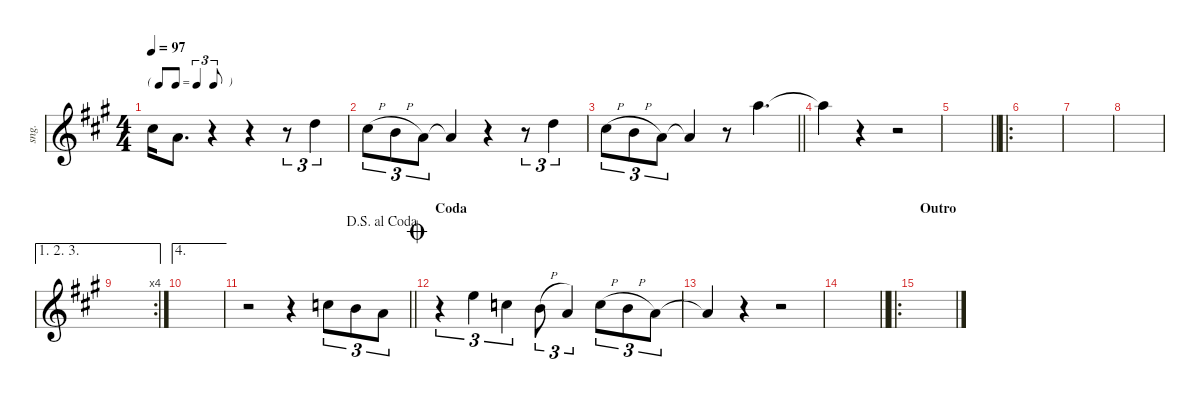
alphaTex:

\defaultSystemsLayout 4
\hideDynamics
\bracketExtendMode nobrackets
\otherSystemsTrackNameOrientation horizontal
\track ("Singer" "sng.") {instrument voiceoohs}
\staff {score}
\tuning (E4 B3 G3 D3 A2 E2)
\ts (4 4)
\tf triplet8th
\tempo 97
\clef g2
\ks a
9.1{acc #}.16{dy mf beam Down} 5.1{acc forcenatural}.8{d beam Down} r.4{beam Down} r.4{beam Down} r.8{tu (3 2) beam Down} 10.1{acc forcenatural}.4{tu (3 2) beam Down} |
9.1{h acc #}.8{tu (3 2) beam Down} 7.1{h acc forcenatural}.8{tu (3 2) beam Down} 5.1{acc forcenatural}.8{tu (3 2) beam Down} 5.1{t acc forcenatural}.4{beam Up} r.4{beam Up} r.8{tu (3 2) beam Up} 10.1{acc forcenatural}.4{tu (3 2) beam Down} |
\barLineRight lightlight
9.1{h acc #}.8{tu (3 2) beam Down} 7.1{h acc forcenatural}.8{tu (3 2) beam Down} 5.1{acc forcenatural}.8{tu (3 2) beam Down} 5.1{t acc forcenatural}.4{beam Up} r.8{beam Up} 17.1{acc forcenatural}.4{d beam Down} |
17.1{t acc forcenatural}.4{beam Down} r.4{beam Down} r.2{beam Down} |
\barLineRight lightlight
|
\ro
|
|
|
\ae (1 2 3)
\rc 4
|
\ae 4
|
\jump dalsegnoalcoda
\barLineRight lightlight
r.2{beam Down} r.4{beam Down} 8.1{acc forcenatural}.8{tu (3 2) beam Down} 7.1{acc forcenatural}.8{tu (3 2) beam Down} 5.1{acc forcenatural}.8{tu (3 2) beam Down} |
\section ("" "Coda")
\jump coda
r.4{tu (3 2) beam Down} 12.1{acc forcenatural}.4{tu (3 2) beam Down} 8.1{acc forcenatural}.4{tu (3 2) beam Down} 7.1{h acc forcenatural}.8{tu (3 2) beam Down} 5.1{acc forcenatural}.4{tu (3 2) beam Up} 8.1{h acc forcenatural}.8{tu (3 2) beam Down} 7.1{h acc forcenatural}.8{tu (3 2) beam Down} 5.1{acc forcenatural}.8{tu (3 2) beam Down} |
5.1{t acc forcenatural}.4{beam Up} r.4{beam Up} r.2{beam Up} |
\barLineRight lightlight
|
\ro
\section ("" "Outro")
